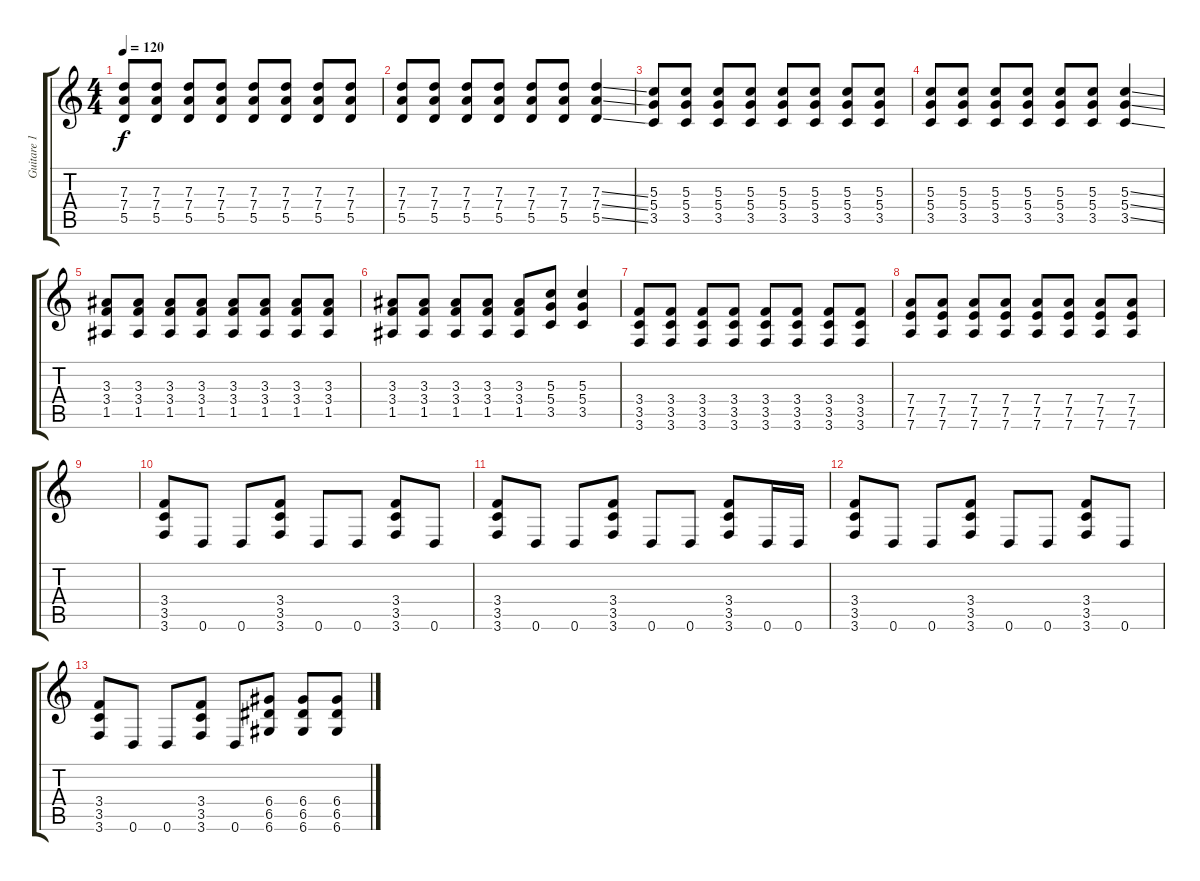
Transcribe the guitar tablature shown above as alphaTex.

\track ("Guitare 1" "Guitare 1") {instrument distortionguitar}
\staff {score tabs}
\tuning (E4 B3 G3 D3 A2 D2) {hide}
\ts (4 4)
\tempo 120
\clef g2
\ks c
(7.3 7.4 5.5).8{dy f} (7.3 7.4 5.5).8 (7.3 7.4 5.5).8 (7.3 7.4 5.5).8 (7.3 7.4 5.5).8 (7.3 7.4 5.5).8 (7.3 7.4 5.5).8 (7.3 7.4 5.5).8 |
(7.3 7.4 5.5).8 (7.3 7.4 5.5).8 (7.3 7.4 5.5).8 (7.3 7.4 5.5).8 (7.3 7.4 5.5).8 (7.3 7.4 5.5).8 (7.3{ss} 7.4{ss} 5.5{ss}).4 |
(5.3 5.4 3.5).8 (5.3 5.4 3.5).8 (5.3 5.4 3.5).8 (5.3 5.4 3.5).8 (5.3 5.4 3.5).8 (5.3 5.4 3.5).8 (5.3 5.4 3.5).8 (5.3 5.4 3.5).8 |
(5.3 5.4 3.5).8 (5.3 5.4 3.5).8 (5.3 5.4 3.5).8 (5.3 5.4 3.5).8 (5.3 5.4 3.5).8 (5.3 5.4 3.5).8 (5.3{ss} 5.4{ss} 3.5{ss}).4 |
(3.3 3.4 1.5).8 (3.3 3.4 1.5).8 (3.3 3.4 1.5).8 (3.3 3.4 1.5).8 (3.3 3.4 1.5).8 (3.3 3.4 1.5).8 (3.3 3.4 1.5).8 (3.3 3.4 1.5).8 |
(3.3 3.4 1.5).8 (3.3 3.4 1.5).8 (3.3 3.4 1.5).8 (3.3 3.4 1.5).8 (3.3 3.4 1.5).8 (5.3 5.4 3.5).8 (5.3 5.4 3.5).4 |
(3.4 3.5 3.6).8 (3.4 3.5 3.6).8 (3.4 3.5 3.6).8 (3.4 3.5 3.6).8 (3.4 3.5 3.6).8 (3.4 3.5 3.6).8 (3.4 3.5 3.6).8 (3.4 3.5 3.6).8 |
(7.4 7.5 7.6).8 (7.4 7.5 7.6).8 (7.4 7.5 7.6).8 (7.4 7.5 7.6).8 (7.4 7.5 7.6).8 (7.4 7.5 7.6).8 (7.4 7.5 7.6).8 (7.4 7.5 7.6).8 |
|
(3.4 3.5 3.6).8 0.6.8 0.6.8 (3.4 3.5 3.6).8 0.6.8 0.6.8 (3.4 3.5 3.6).8 0.6.8 |
(3.4 3.5 3.6).8 0.6.8 0.6.8 (3.4 3.5 3.6).8 0.6.8 0.6.8 (3.4 3.5 3.6).8 0.6.16 0.6.16 |
(3.4 3.5 3.6).8 0.6.8 0.6.8 (3.4 3.5 3.6).8 0.6.8 0.6.8 (3.4 3.5 3.6).8 0.6.8 |
(3.4 3.5 3.6).8 0.6.8 0.6.8 (3.4 3.5 3.6).8 0.6.8 (6.4 6.5 6.6).8 (6.4 6.5 6.6).8 (6.4 6.5 6.6).8
